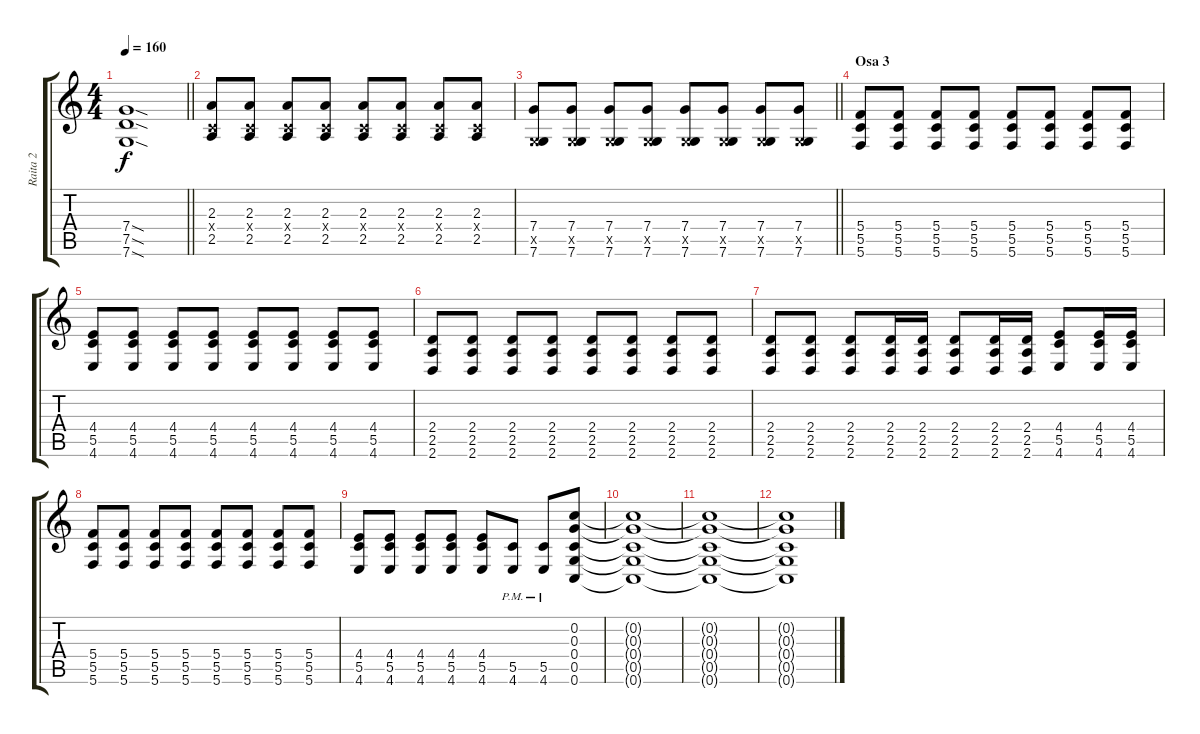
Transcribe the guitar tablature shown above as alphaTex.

\track ("Raita 2" "Raita 2") {instrument overdrivenguitar}
\staff {score tabs}
\tuning (E4 C4 G3 C3 G2 C2) {hide}
\ts (4 4)
\tempo 160
\clef g2
\barLineRight lightlight
\ks c
(7.4{sod} 7.5{sod} 7.6{sod}).1{dy f} |
(2.3 0.4{x} 2.5).8 (2.3 0.4{x} 2.5).8 (2.3 0.4{x} 2.5).8 (2.3 0.4{x} 2.5).8 (2.3 0.4{x} 2.5).8 (2.3 0.4{x} 2.5).8 (2.3 0.4{x} 2.5).8 (2.3 0.4{x} 2.5).8 |
\barLineRight lightlight
(7.4 0.5{x} 7.6).8 (7.4 0.5{x} 7.6).8 (7.4 0.5{x} 7.6).8 (7.4 0.5{x} 7.6).8 (7.4 0.5{x} 7.6).8 (7.4 0.5{x} 7.6).8 (7.4 0.5{x} 7.6).8 (7.4 0.5{x} 7.6).8 |
\section ("" "Osa 3")
(5.4 5.5 5.6).8 (5.4 5.5 5.6).8 (5.4 5.5 5.6).8 (5.4 5.5 5.6).8 (5.4 5.5 5.6).8 (5.4 5.5 5.6).8 (5.4 5.5 5.6).8 (5.4 5.5 5.6).8 |
(4.4 5.5 4.6).8 (4.4 5.5 4.6).8 (4.4 5.5 4.6).8 (4.4 5.5 4.6).8 (4.4 5.5 4.6).8 (4.4 5.5 4.6).8 (4.4 5.5 4.6).8 (4.4 5.5 4.6).8 |
(2.4 2.5 2.6).8 (2.4 2.5 2.6).8 (2.4 2.5 2.6).8 (2.4 2.5 2.6).8 (2.4 2.5 2.6).8 (2.4 2.5 2.6).8 (2.4 2.5 2.6).8 (2.4 2.5 2.6).8 |
(2.4 2.5 2.6).8 (2.4 2.5 2.6).8 (2.4 2.5 2.6).8 (2.4 2.5 2.6).16 (2.4 2.5 2.6).16 (2.4 2.5 2.6).8 (2.4 2.5 2.6).16 (2.4 2.5 2.6).16 (4.4 5.5 4.6).8 (4.4 5.5 4.6).16 (4.4 5.5 4.6).16 |
(5.4 5.5 5.6).8 (5.4 5.5 5.6).8 (5.4 5.5 5.6).8 (5.4 5.5 5.6).8 (5.4 5.5 5.6).8 (5.4 5.5 5.6).8 (5.4 5.5 5.6).8 (5.4 5.5 5.6).8 |
(4.4 5.5 4.6).8 (4.4 5.5 4.6).8 (4.4 5.5 4.6).8 (4.4 5.5 4.6).8 (4.4 5.5 4.6).8 (5.5{pm} 4.6{pm}).8 (5.5{pm} 4.6{pm}).8 (0.2 0.3 0.4 0.5 0.6).8 |
(0.2{t} 0.3{t} 0.4{t} 0.5{t} 0.6{t}).1 |
(0.2{t} 0.3{t} 0.4{t} 0.5{t} 0.6{t}).1 |
(0.2{t} 0.3{t} 0.4{t} 0.5{t} 0.6{t}).1
